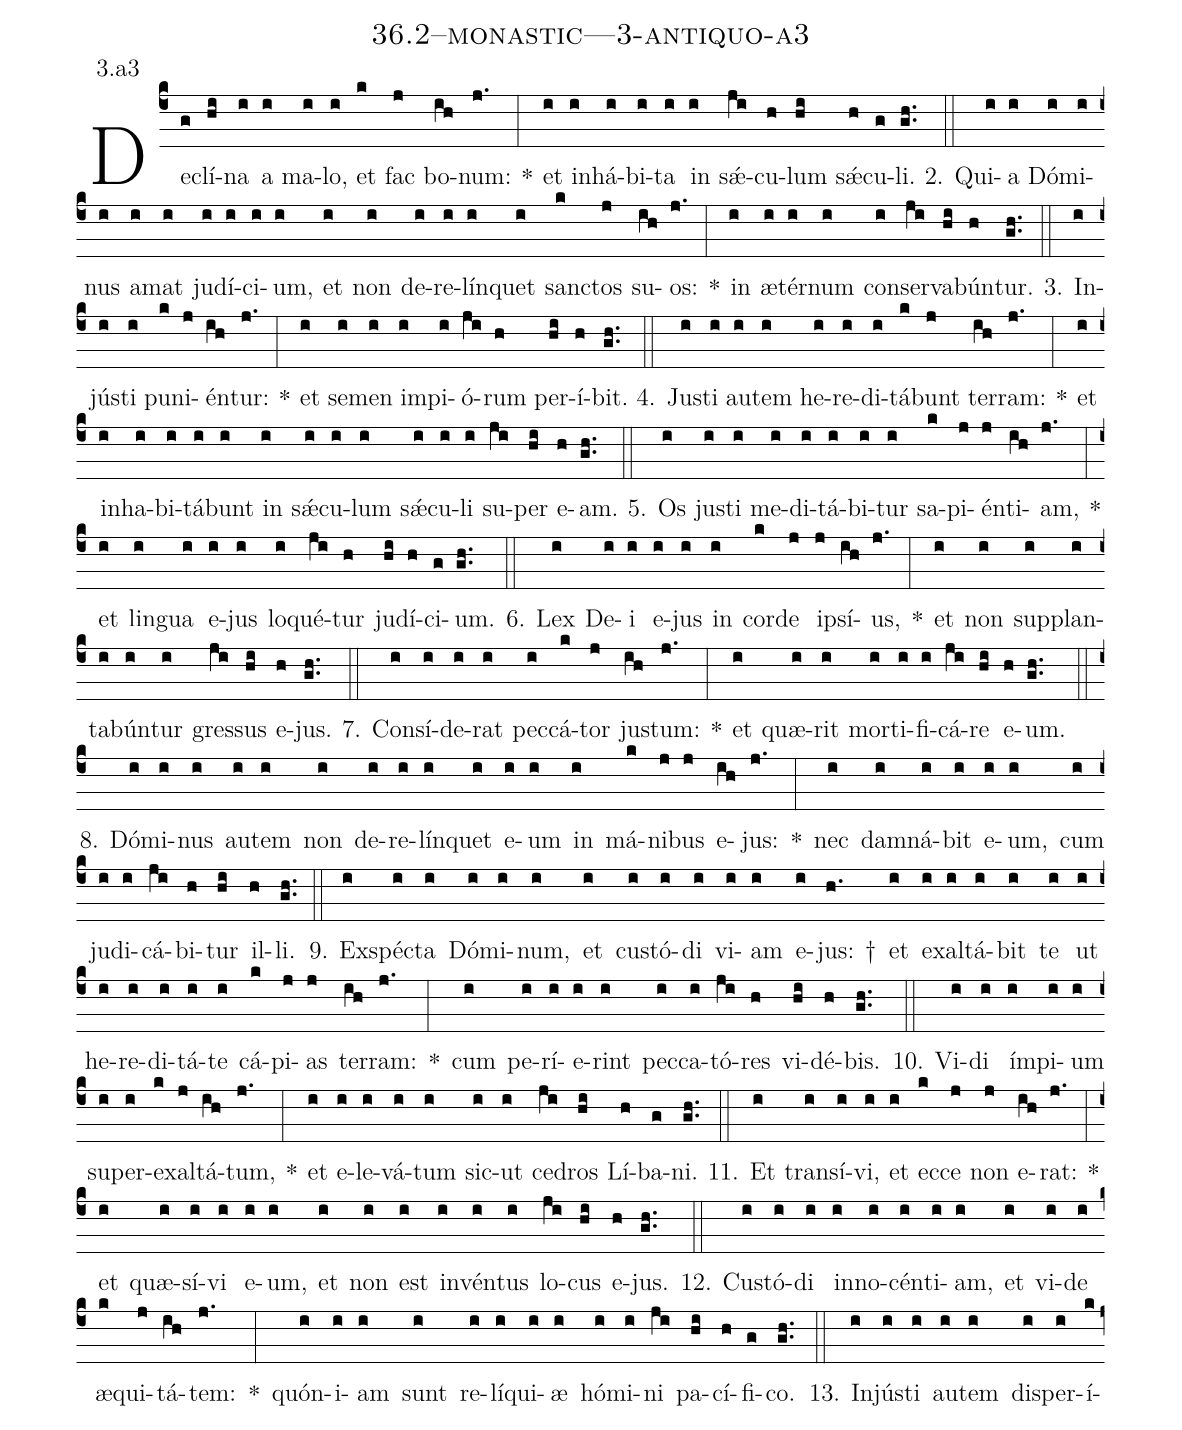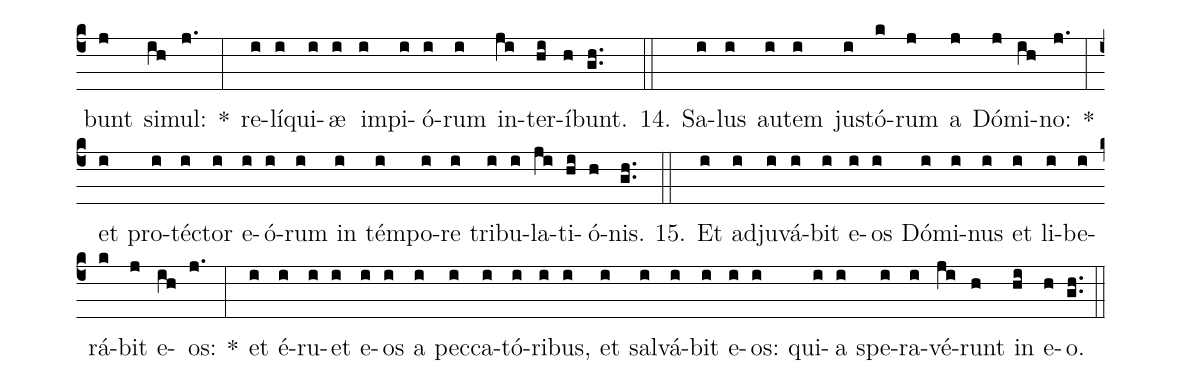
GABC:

name: 36.2--monastic---3-antiquo-a3;
annotation: 3.a3;
%%
(c4)De(g)clí(hi)na(i) a(i) ma(i)lo,(i) et(k) fac(j) bo(ih)num:(j.) *(:) et(i) in(i)há(i)bi(i)ta(i) in(i) sǽ(ji)cu(h)lum(hi) sǽ(h)cu(g)li.(gh..) (::)
2. Qui(i)a(i) Dó(i)mi(i)nus(i) a(i)mat(i) ju(i)dí(i)ci(i)um,(i) et(i) non(i) de(i)re(i)lín(i)quet(i) sanc(k)tos(j) su(ih)os:(j.) *(:) in(i) æ(i)tér(i)num(i) con(i)ser(ji)va(hi)bún(h)tur.(gh..) (::)
3. In(i)jús(i)ti(i) pu(k)ni(j)én(ih)tur:(j.) *(:) et(i) se(i)men(i) im(i)pi(i)ó(ji)rum(h) per(hi)í(h)bit.(gh..) (::)
4. Jus(i)ti(i) au(i)tem(i) he(i)re(i)di(i)tá(k)bunt(j) ter(ih)ram:(j.) *(:) et(i) in(i)ha(i)bi(i)tá(i)bunt(i) in(i) sǽ(i)cu(i)lum(i) sǽ(i)cu(i)li(i) su(ji)per(hi) e(h)am.(gh..) (::)
5. Os(i) jus(i)ti(i) me(i)di(i)tá(i)bi(i)tur(i) sa(k)pi(j)én(j)ti(ih)am,(j.) *(:) et(i) lin(i)gua(i) e(i)jus(i) lo(i)qué(ji)tur(h) ju(hi)dí(h)ci(g)um.(gh..) (::)
6. Lex(i) De(i)i(i) e(i)jus(i) in(i) cor(k)de(j) ip(j)sí(ih)us,(j.) *(:) et(i) non(i) sup(i)plan(i)ta(i)bún(i)tur(i) gres(ji)sus(hi) e(h)jus.(gh..) (::)
7. Con(i)sí(i)de(i)rat(i) pec(i)cá(k)tor(j) jus(ih)tum:(j.) *(:) et(i) quæ(i)rit(i) mor(i)ti(i)fi(i)cá(ji)re(hi) e(h)um.(gh..) (::)
8. Dó(i)mi(i)nus(i) au(i)tem(i) non(i) de(i)re(i)lín(i)quet(i) e(i)um(i) in(i) má(k)ni(j)bus(j) e(ih)jus:(j.) *(:) nec(i) dam(i)ná(i)bit(i) e(i)um,(i) cum(i) ju(i)di(i)cá(ji)bi(h)tur(hi) il(h)li.(gh..) (::)
9. Ex(i)spéc(i)ta(i) Dó(i)mi(i)num,(i) et(i) cus(i)tó(i)di(i) vi(i)am(i) e(i)jus: †(h.) et(i) ex(i)al(i)tá(i)bit(i) te(i) ut(i) he(i)re(i)di(i)tá(i)te(i) cá(k)pi(j)as(j) ter(ih)ram:(j.) *(:) cum(i) pe(i)rí(i)e(i)rint(i) pec(i)ca(i)tó(ji)res(h) vi(hi)dé(h)bis.(gh..) (::)
10. Vi(i)di(i) ím(i)pi(i)um(i) su(i)per(i)ex(k)al(j)tá(ih)tum,(j.) *(:) et(i) e(i)le(i)vá(i)tum(i) sic(i)ut(i) ce(ji)dros(hi) Lí(h)ba(g)ni.(gh..) (::)
11. Et(i) trans(i)í(i)vi,(i) et(i) ec(k)ce(j) non(j) e(ih)rat:(j.) *(:) et(i) quæ(i)sí(i)vi(i) e(i)um,(i) et(i) non(i) est(i) in(i)vén(i)tus(i) lo(ji)cus(hi) e(h)jus.(gh..) (::)
12. Cus(i)tó(i)di(i) in(i)no(i)cén(i)ti(i)am,(i) et(i) vi(i)de(i) æ(k)qui(j)tá(ih)tem:(j.) *(:) quón(i)i(i)am(i) sunt(i) re(i)lí(i)qui(i)æ(i) hó(i)mi(i)ni(ji) pa(hi)cí(h)fi(g)co.(gh..) (::)
13. In(i)jús(i)ti(i) au(i)tem(i) dis(i)per(i)í(k)bunt(j) si(ih)mul:(j.) *(:) re(i)lí(i)qui(i)æ(i) im(i)pi(i)ó(i)rum(i) in(ji)ter(hi)í(h)bunt.(gh..) (::)
14. Sa(i)lus(i) au(i)tem(i) jus(i)tó(k)rum(j) a(j) Dó(j)mi(ih)no:(j.) *(:) et(i) pro(i)téc(i)tor(i) e(i)ó(i)rum(i) in(i) tém(i)po(i)re(i) tri(i)bu(i)la(ji)ti(hi)ó(h)nis.(gh..) (::)
15. Et(i) ad(i)ju(i)vá(i)bit(i) e(i)os(i) Dó(i)mi(i)nus(i) et(i) li(i)be(i)rá(k)bit(j) e(ih)os:(j.) *(:) et(i) é(i)ru(i)et(i) e(i)os(i) a(i) pec(i)ca(i)tó(i)ri(i)bus,(i) et(i) sal(i)vá(i)bit(i) e(i)os:(i) qui(i)a(i) spe(i)ra(i)vé(ji)runt(h) in(hi) e(h)o.(gh..) (::)
